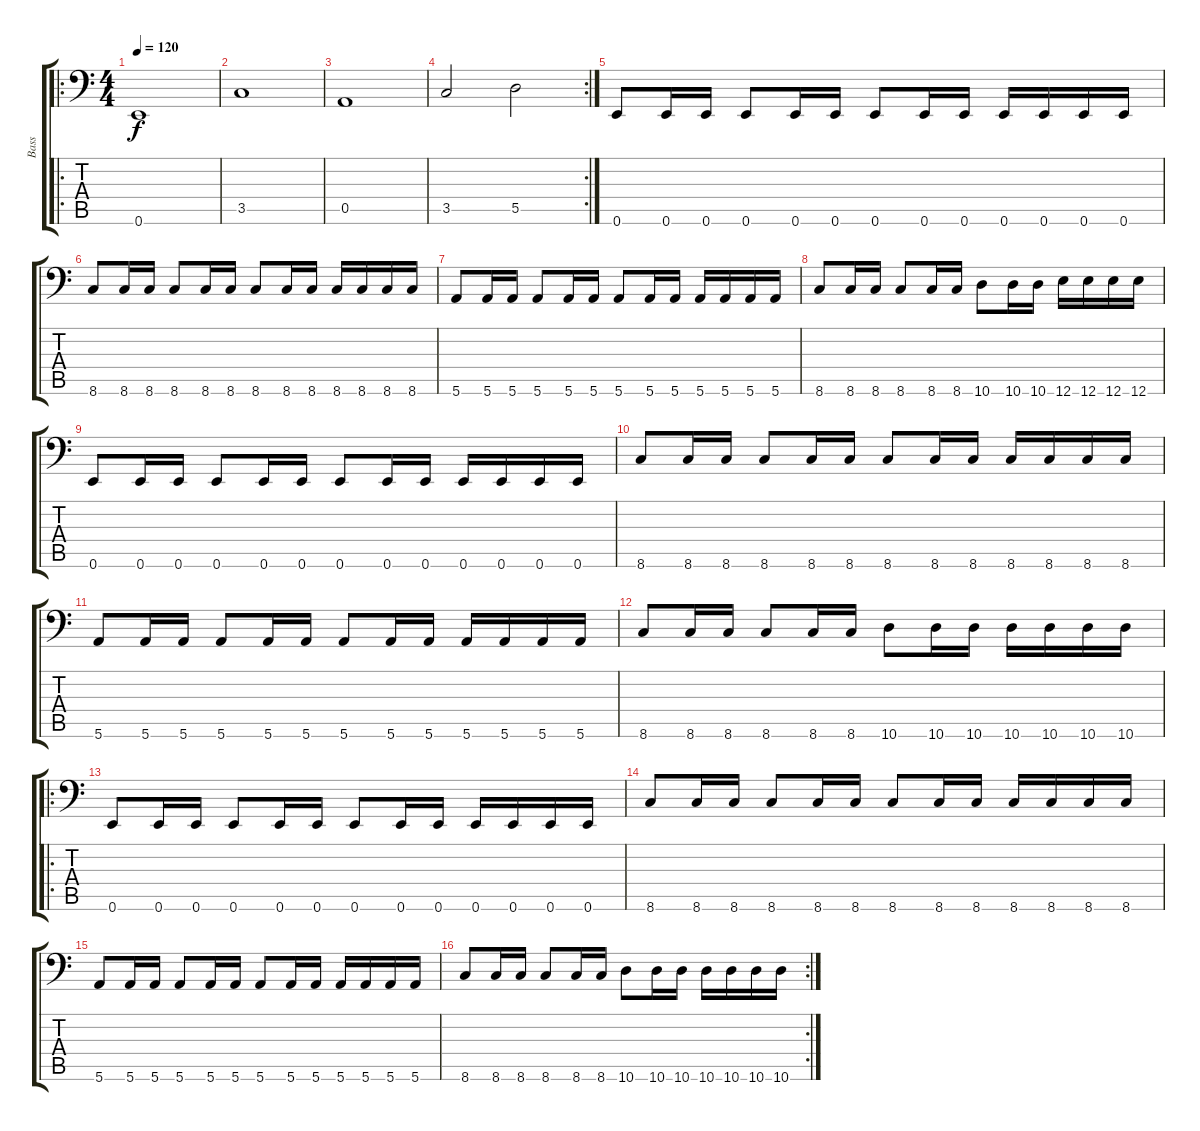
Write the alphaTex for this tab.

\track ("Bass" "Bass") {instrument electricbassfinger}
\staff {score tabs}
\tuning (E3 B2 G2 D2 A1 E1) {hide}
\ro
\ts (4 4)
\tempo 120
\clef f4
\ks c
0.6.1{dy f instrument electricbassfinger} |
3.5.1 |
0.5.1 |
\rc 2
3.5.2 5.5.2 |
0.6.8 0.6.16 0.6.16 0.6.8 0.6.16 0.6.16 0.6.8 0.6.16 0.6.16 0.6.16 0.6.16 0.6.16 0.6.16 |
8.6.8 8.6.16 8.6.16 8.6.8 8.6.16 8.6.16 8.6.8 8.6.16 8.6.16 8.6.16 8.6.16 8.6.16 8.6.16 |
5.6.8 5.6.16 5.6.16 5.6.8 5.6.16 5.6.16 5.6.8 5.6.16 5.6.16 5.6.16 5.6.16 5.6.16 5.6.16 |
8.6.8 8.6.16 8.6.16 8.6.8 8.6.16 8.6.16 10.6.8 10.6.16 10.6.16 12.6.16 12.6.16 12.6.16 12.6.16 |
0.6.8 0.6.16 0.6.16 0.6.8 0.6.16 0.6.16 0.6.8 0.6.16 0.6.16 0.6.16 0.6.16 0.6.16 0.6.16 |
8.6.8 8.6.16 8.6.16 8.6.8 8.6.16 8.6.16 8.6.8 8.6.16 8.6.16 8.6.16 8.6.16 8.6.16 8.6.16 |
5.6.8 5.6.16 5.6.16 5.6.8 5.6.16 5.6.16 5.6.8 5.6.16 5.6.16 5.6.16 5.6.16 5.6.16 5.6.16 |
8.6.8 8.6.16 8.6.16 8.6.8 8.6.16 8.6.16 10.6.8 10.6.16 10.6.16 10.6.16 10.6.16 10.6.16 10.6.16 |
\ro
0.6.8 0.6.16 0.6.16 0.6.8 0.6.16 0.6.16 0.6.8 0.6.16 0.6.16 0.6.16 0.6.16 0.6.16 0.6.16 |
8.6.8 8.6.16 8.6.16 8.6.8 8.6.16 8.6.16 8.6.8 8.6.16 8.6.16 8.6.16 8.6.16 8.6.16 8.6.16 |
5.6.8 5.6.16 5.6.16 5.6.8 5.6.16 5.6.16 5.6.8 5.6.16 5.6.16 5.6.16 5.6.16 5.6.16 5.6.16 |
\rc 2
8.6.8 8.6.16 8.6.16 8.6.8 8.6.16 8.6.16 10.6.8 10.6.16 10.6.16 10.6.16 10.6.16 10.6.16 10.6.16
